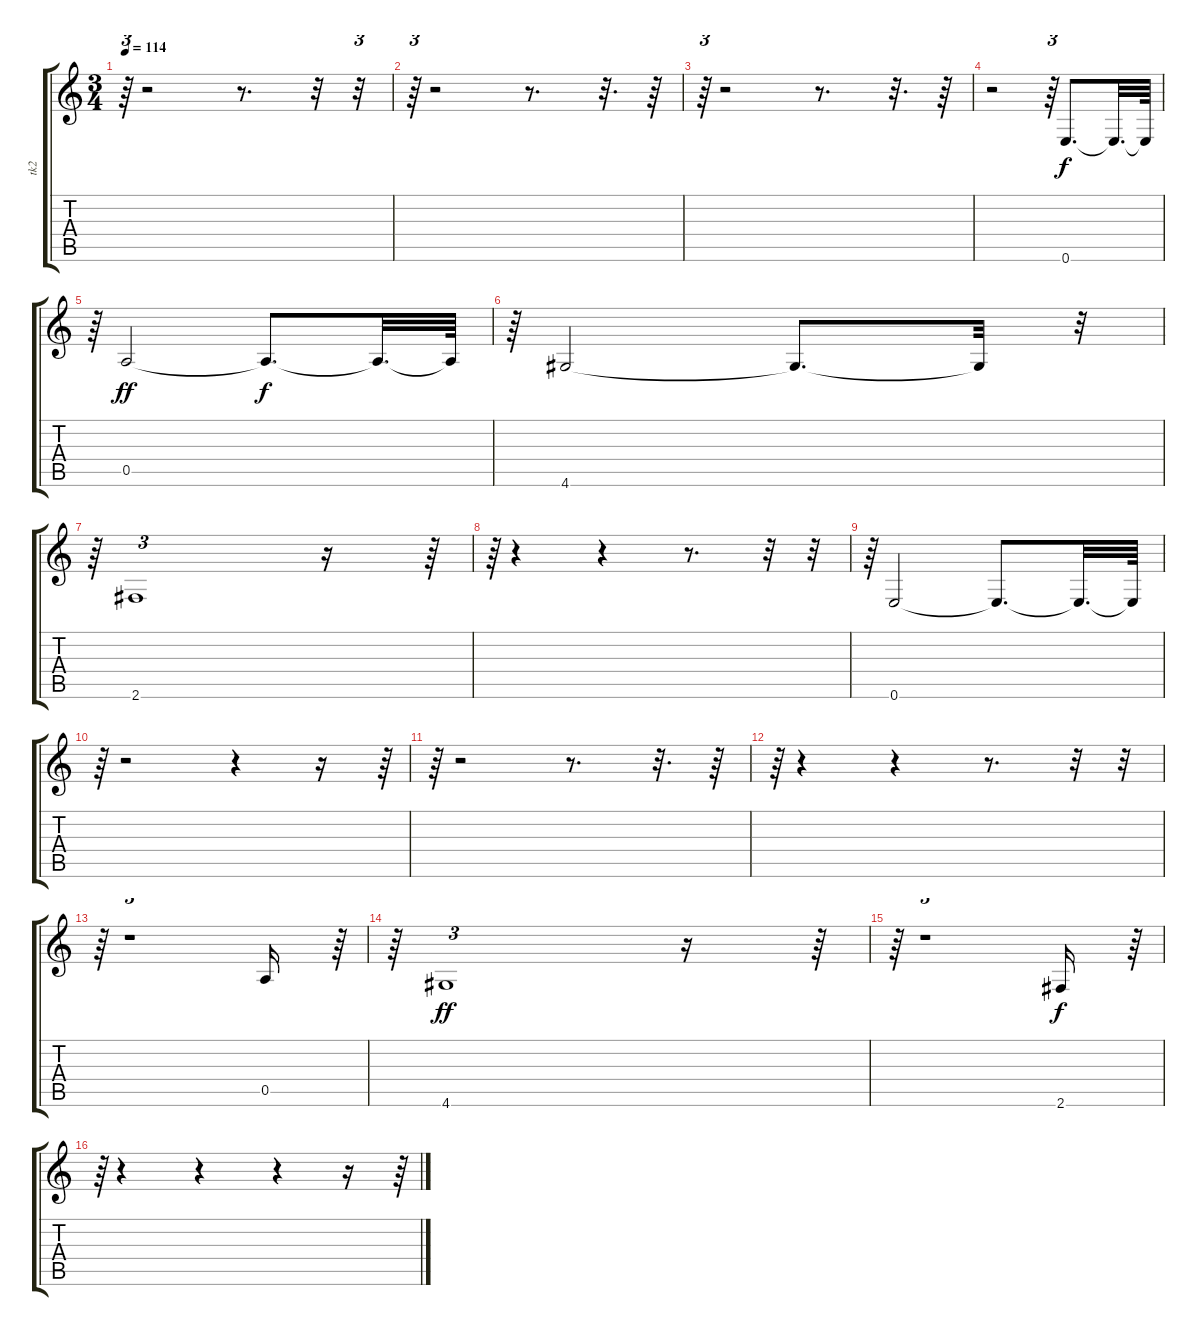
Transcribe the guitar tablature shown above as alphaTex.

\track ("tk2" "tk2") {instrument fretlessbass}
\staff {score tabs}
\tuning (E4 B3 G3 D3 A2 E2) {hide}
\ts (3 4)
\tempo 114
\clef g2
\ks c
r.64{tu (3 2) dy f} r.2 r.8{d} r.32 r.32{tu (3 2)} |
r.64{tu (3 2)} r.2 r.8{d} r.32{d} r.64 |
r.64{tu (3 2)} r.2 r.8{d} r.32{d} r.64 |
r.2 r.64{tu (3 2)} 0.6.8{d} 0.6{t}.32{d} 0.6{t}.64 |
r.64{tu (3 2)} 0.5.2{dy ff} 0.5{t}.8{d dy f} 0.5{t}.32{d} 0.5{t}.64 |
r.64{tu (3 2)} 4.6.2 4.6{t}.8{d} 4.6{t}.32 r.32{tu (3 2)} |
r.64{tu (3 2)} 2.6.1{tu (3 2)} r.16 r.64{tu (3 2)} |
r.64{tu (3 2)} r.4 r.4 r.8{d} r.32 r.32{tu (3 2)} |
r.64{tu (3 2)} 0.6.2 0.6{t}.8{d} 0.6{t}.32{d} 0.6{t}.64 |
r.64{tu (3 2)} r.2 r.4{tu (3 2)} r.16 r.64{tu (3 2)} |
r.64{tu (3 2)} r.2 r.8{d} r.32{d} r.64 |
r.64{tu (3 2)} r.4 r.4 r.8{d} r.32 r.32{tu (3 2)} |
r.64{tu (3 2)} r.1{tu (3 2)} 0.5.16 r.64{tu (3 2)} |
r.64{tu (3 2)} 4.6.1{tu (3 2) dy ff} r.16 r.64{tu (3 2)} |
r.64{tu (3 2)} r.1{tu (3 2)} 2.6.16{dy f} r.64{tu (3 2)} |
r.64{tu (3 2)} r.4 r.4 r.4{tu (3 2)} r.16 r.64{tu (3 2)}
